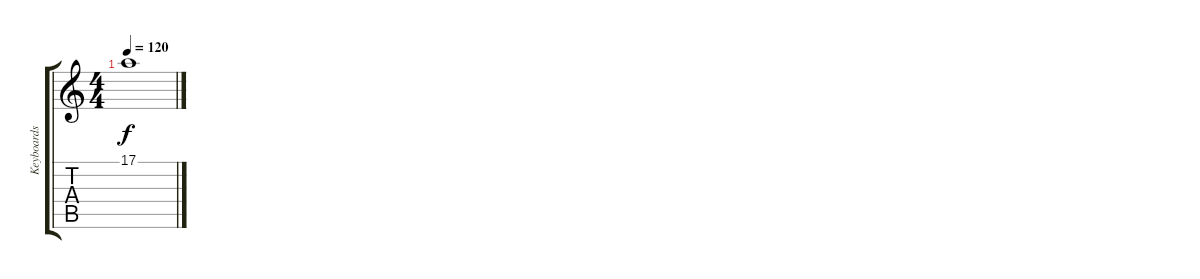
\track ("Keyboards" "Keyboards") {instrument lead1square}
\staff {score tabs}
\tuning (E4 B3 G3 D3 A2 E2) {hide}
\ts (4 4)
\tempo 120
\clef g2
\ks c
17.1{t}.1{dy f}
